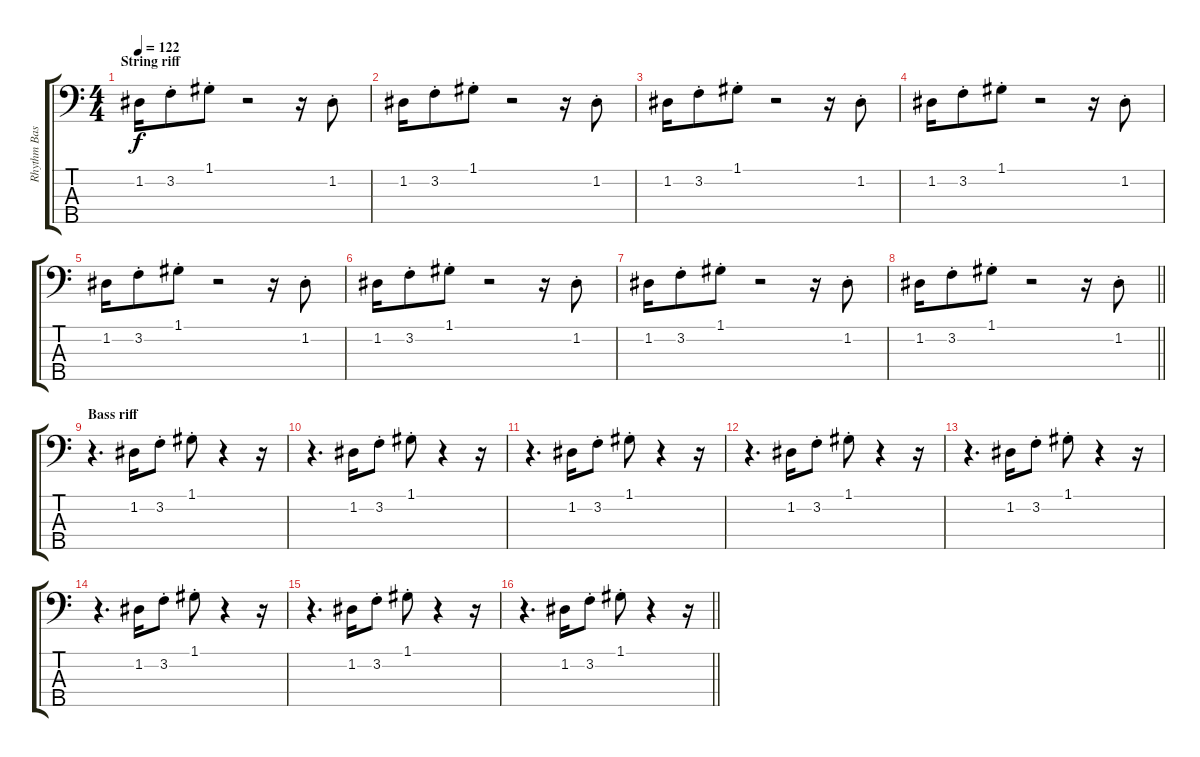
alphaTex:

\track ("Rhythm Bass" "Rhythm Bas") {instrument slapbass1}
\staff {score tabs}
\tuning (G2 D2 A1 E1 B0) {hide}
\ts (4 4)
\section ("" "String riff")
\tempo 122
\clef f4
\ks c
1.2.16{dy f} 3.2{st}.8 1.1{st}.8 r.2 r.16 1.2{st}.8 |
1.2.16 3.2{st}.8 1.1{st}.8 r.2 r.16 1.2{st}.8 |
1.2.16 3.2{st}.8 1.1{st}.8 r.2 r.16 1.2{st}.8 |
1.2.16 3.2{st}.8 1.1{st}.8 r.2 r.16 1.2{st}.8 |
1.2.16 3.2{st}.8 1.1{st}.8 r.2 r.16 1.2{st}.8 |
1.2.16 3.2{st}.8 1.1{st}.8 r.2 r.16 1.2{st}.8 |
1.2.16 3.2{st}.8 1.1{st}.8 r.2 r.16 1.2{st}.8 |
\barLineRight lightlight
1.2.16 3.2{st}.8 1.1{st}.8 r.2 r.16 1.2{st}.8 |
\section ("" "Bass riff")
r.4{d} 1.2.16 3.2{st}.8 1.1{st}.8 r.4 r.16 |
r.4{d} 1.2.16 3.2{st}.8 1.1{st}.8 r.4 r.16 |
r.4{d} 1.2.16 3.2{st}.8 1.1{st}.8 r.4 r.16 |
r.4{d} 1.2.16 3.2{st}.8 1.1{st}.8 r.4 r.16 |
r.4{d} 1.2.16 3.2{st}.8 1.1{st}.8 r.4 r.16 |
r.4{d} 1.2.16 3.2{st}.8 1.1{st}.8 r.4 r.16 |
r.4{d} 1.2.16 3.2{st}.8 1.1{st}.8 r.4 r.16 |
\barLineRight lightlight
r.4{d} 1.2.16 3.2{st}.8 1.1{st}.8 r.4 r.16
